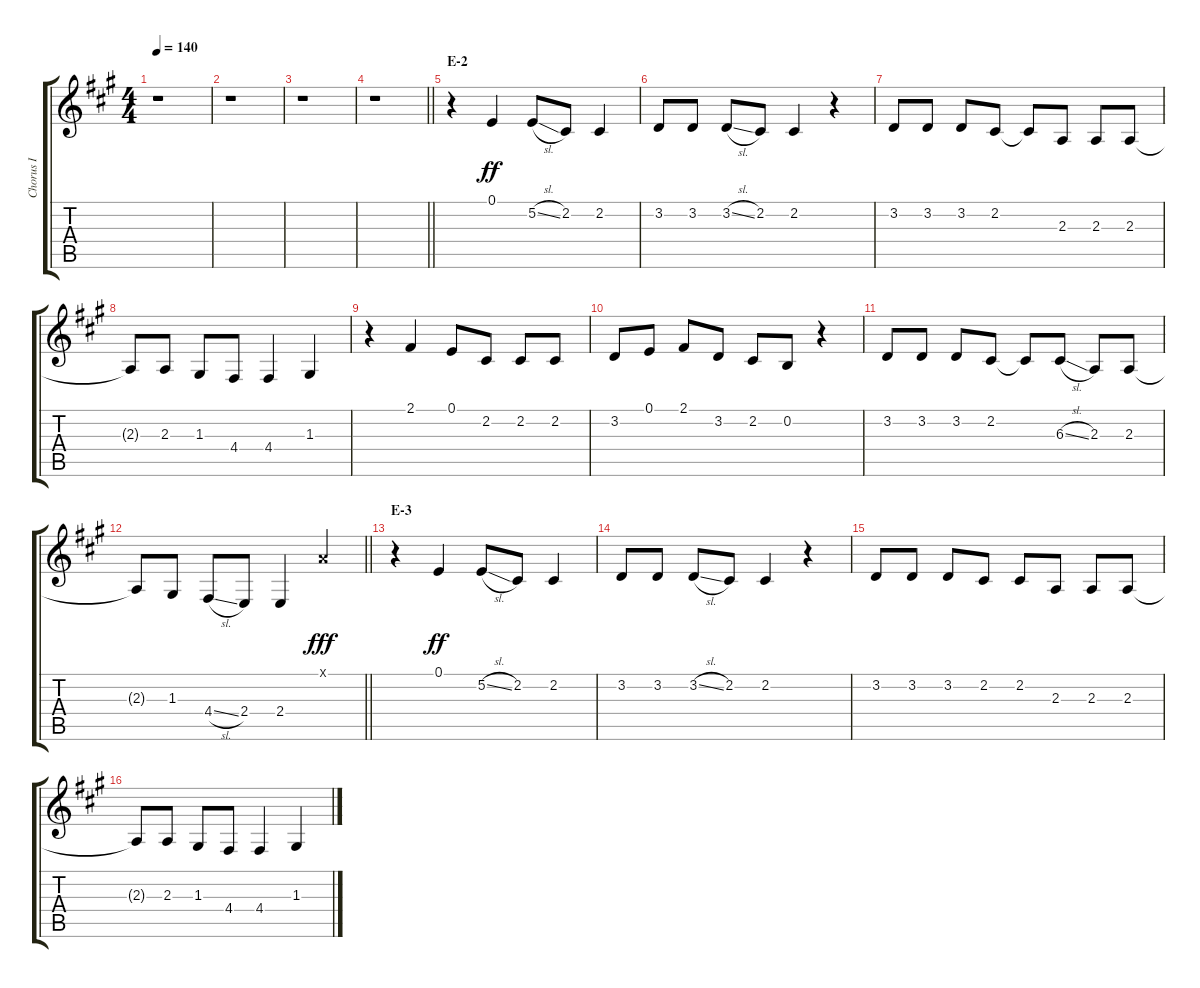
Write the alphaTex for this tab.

\track ("Chorus I" "Chorus I") {instrument voiceoohs}
\staff {score tabs}
\tuning (E4 B3 G3 D3 A2 E2) {hide}
\ts (4 4)
\tempo 140
\clef g2
\ks a
r.1{dy fff} |
r.1 |
r.1 |
\barLineRight lightlight
r.1 |
\section ("" "E-2")
r.4 0.1.4{dy ff} 5.2{sl}.8 2.2.8 2.2.4 |
3.2.8 3.2.8 3.2{sl}.8 2.2.8 2.2.4 r.4 |
3.2.8 3.2.8 3.2.8 2.2.8 2.2{t}.8 2.3.8 2.3.8 2.3.8 |
2.3{t}.8 2.3.8 1.3.8 4.4.8 4.4.4 1.3.4 |
r.4 2.1.4 0.1.8 2.2.8 2.2.8 2.2.8 |
3.2.8 0.1.8 2.1.8 3.2.8 2.2.8 0.2.8 r.4 |
3.2.8 3.2.8 3.2.8 2.2.8 2.2{t}.8 6.3{sl}.8 2.3.8 2.3.8 |
\barLineRight lightlight
2.3{t}.8 1.3.8 4.4{sl}.8 2.4.8 2.4.4 5.1{x}.4{dy fff} |
\section ("" "E-3")
r.4 0.1.4{dy ff} 5.2{sl}.8 2.2.8 2.2.4 |
3.2.8 3.2.8 3.2{sl}.8 2.2.8 2.2.4 r.4 |
3.2.8 3.2.8 3.2.8 2.2.8 2.2.8 2.3.8 2.3.8 2.3.8 |
2.3{t}.8 2.3.8 1.3.8 4.4.8 4.4.4 1.3.4
